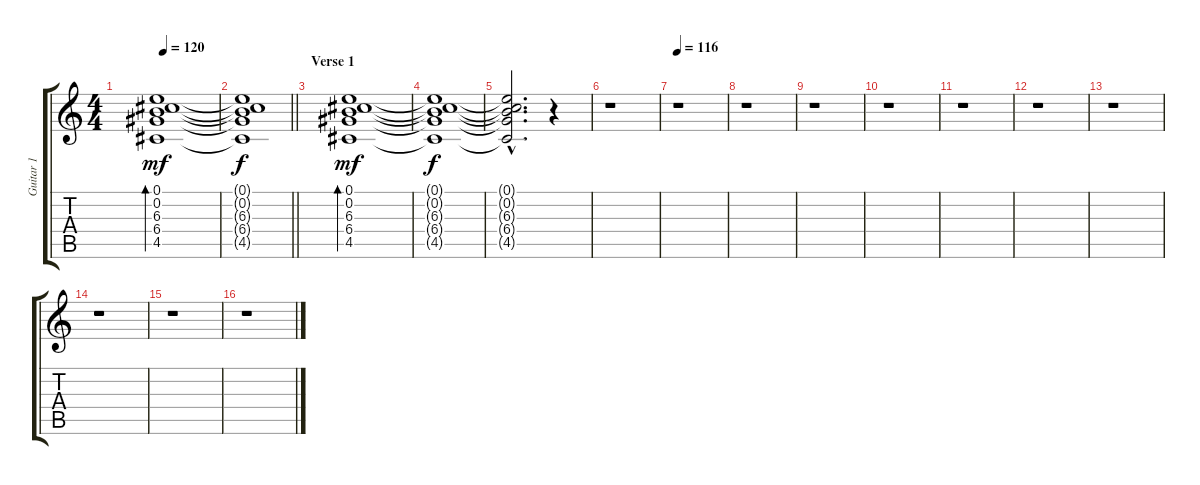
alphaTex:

\track ("Guitar 1" "Guitar 1") {instrument distortionguitar}
\staff {score tabs}
\tuning (E4 B3 G3 D3 A2 E2) {hide}
\ts (4 4)
\tempo 120
\clef g2
\ks c
(0.1 0.2 6.3 6.4 4.5).1{bd 480 dy mf instrument distortionguitar} |
\barLineRight lightlight
(0.1{t} 0.2{t} 6.3{t} 6.4{t} 4.5{t}).1{dy f} |
\section ("" "Verse 1")
(0.1 0.2 6.3 6.4 4.5).1{bd 480 dy mf} |
(0.1{t} 0.2{t} 6.3{t} 6.4{t} 4.5{t}).1{dy f} |
(0.1{hac t} 0.2{hac t} 6.3{hac t} 6.4{hac t} 4.5{hac t}).2{d} r.4 |
r.1 |
\tempo 116
r.1 |
r.1 |
r.1 |
r.1 |
r.1 |
r.1 |
r.1 |
r.1 |
r.1 |
r.1
